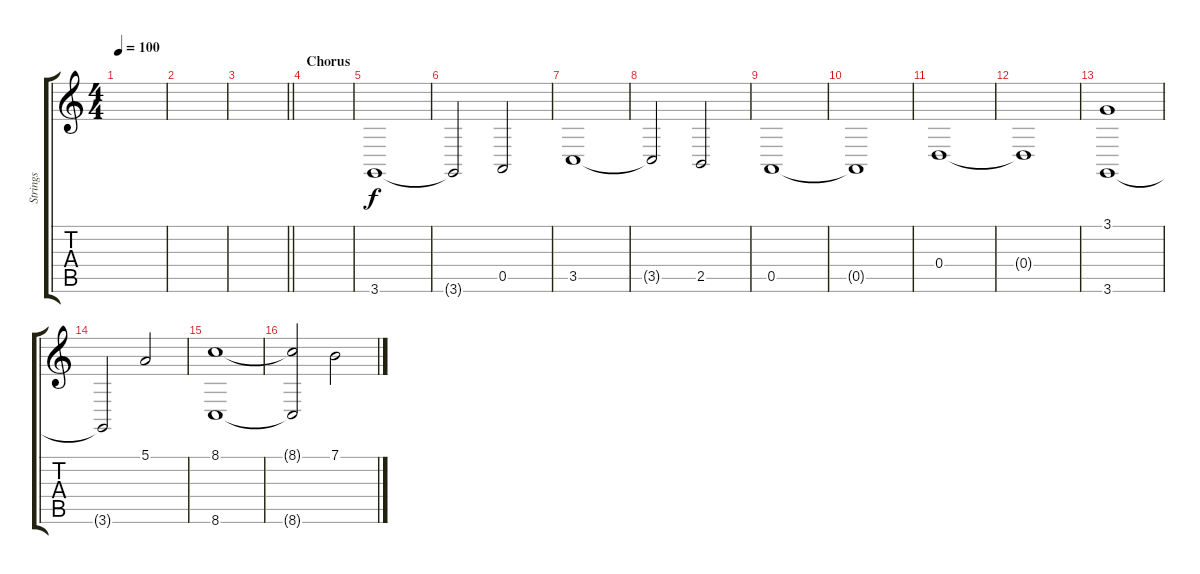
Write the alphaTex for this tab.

\track ("Strings" "Strings") {instrument stringensemble2}
\staff {score tabs}
\tuning (E4 B3 G3 D3 A2 E2) {hide}
\ts (4 4)
\tempo 100
\clef g2
\ks c
|
|
\barLineRight lightlight
|
\section ("" "Chorus")
|
3.6.1 |
3.6{t}.2 0.5.2 |
3.5.1 |
3.5{t}.2 2.5.2 |
0.5.1 |
0.5{t}.1 |
0.4.1 |
0.4{t}.1 |
(3.1 3.6).1 |
3.6{t}.2 5.1.2 |
(8.1 8.6).1 |
(8.1{t} 8.6{t}).2 7.1.2
